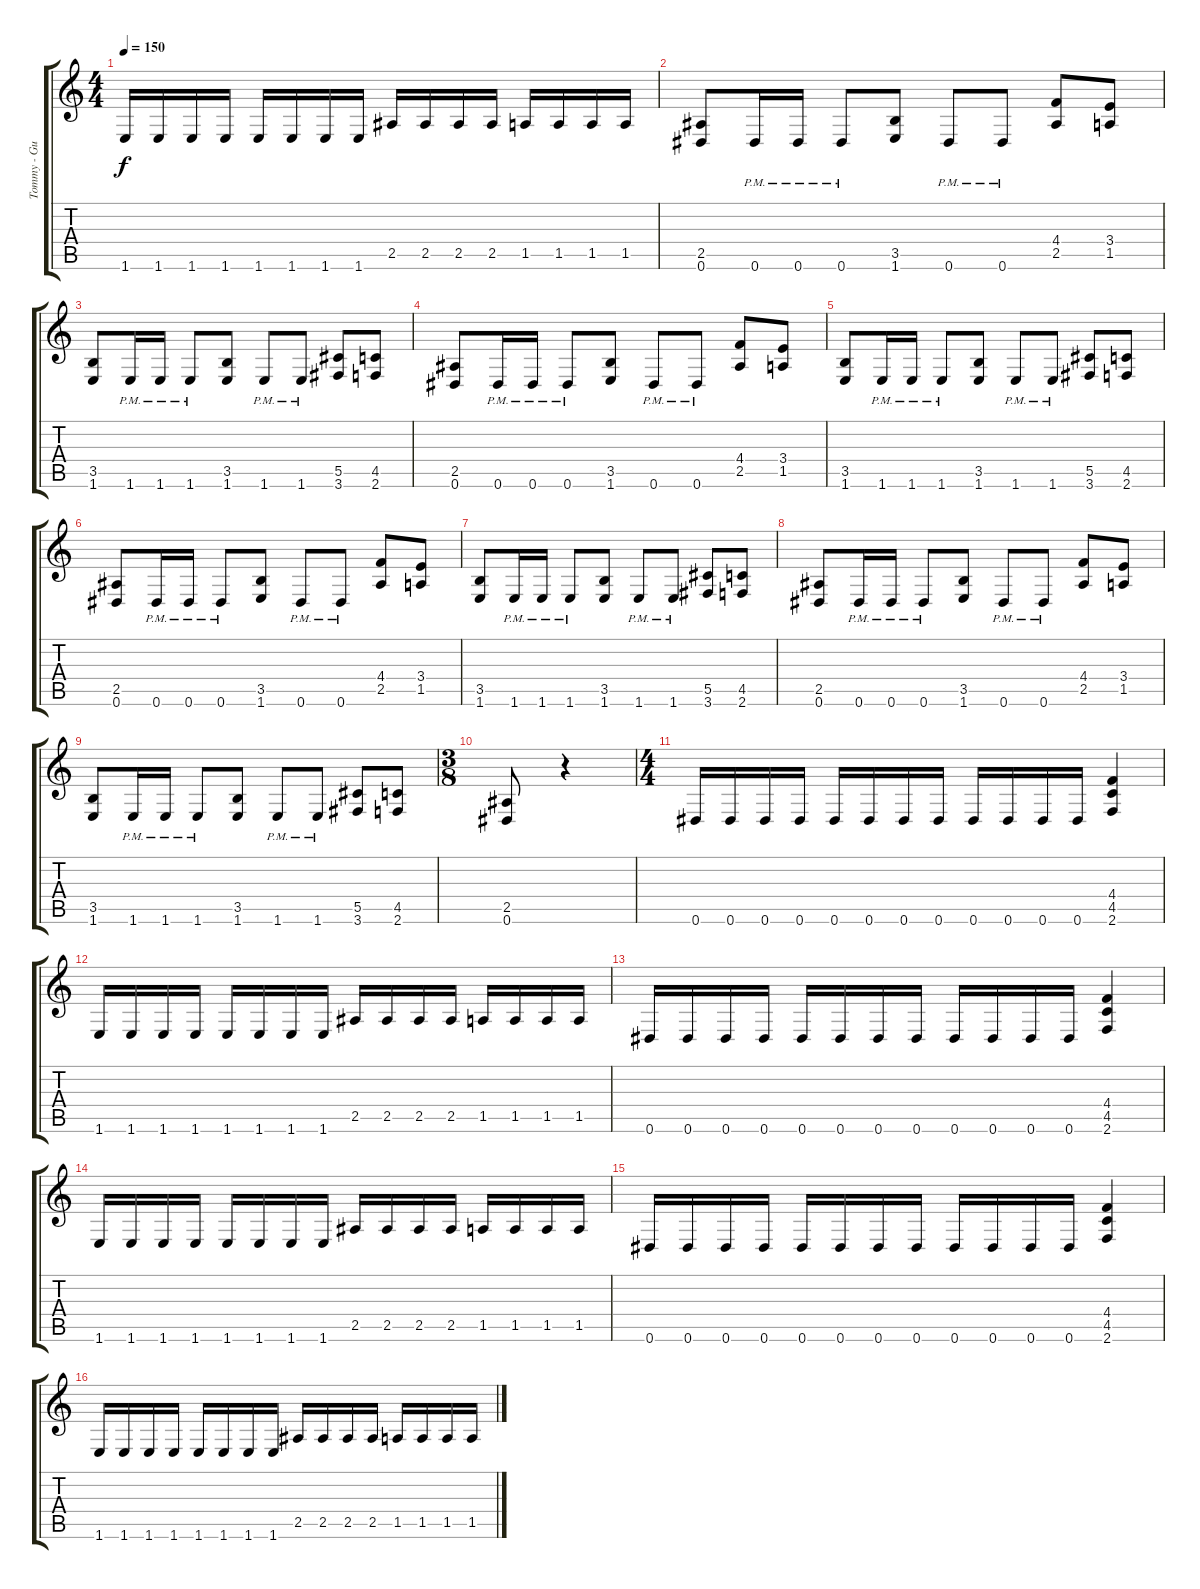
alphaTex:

\track ("Tommy - Guitar 1" "Tommy - Gu") {instrument distortionguitar}
\staff {score tabs}
\tuning (Eb4 Bb3 Gb3 Db3 Ab2 Eb2) {hide}
\ts (4 4)
\tempo 150
\clef g2
\ks c
1.6.16{dy f} 1.6.16 1.6.16 1.6.16 1.6.16 1.6.16 1.6.16 1.6.16 2.5.16 2.5.16 2.5.16 2.5.16 1.5.16 1.5.16 1.5.16 1.5.16 |
(2.5 0.6).8 0.6{pm}.16 0.6{pm}.16 0.6{pm}.8 (3.5 1.6).8 0.6{pm}.8 0.6{pm}.8 (4.4 2.5).8 (3.4 1.5).8 |
(3.5 1.6).8 1.6{pm}.16 1.6{pm}.16 1.6{pm}.8 (3.5 1.6).8 1.6{pm}.8 1.6{pm}.8 (5.5 3.6).8 (4.5 2.6).8 |
(2.5 0.6).8 0.6{pm}.16 0.6{pm}.16 0.6{pm}.8 (3.5 1.6).8 0.6{pm}.8 0.6{pm}.8 (4.4 2.5).8 (3.4 1.5).8 |
(3.5 1.6).8 1.6{pm}.16 1.6{pm}.16 1.6{pm}.8 (3.5 1.6).8 1.6{pm}.8 1.6{pm}.8 (5.5 3.6).8 (4.5 2.6).8 |
(2.5 0.6).8 0.6{pm}.16 0.6{pm}.16 0.6{pm}.8 (3.5 1.6).8 0.6{pm}.8 0.6{pm}.8 (4.4 2.5).8 (3.4 1.5).8 |
(3.5 1.6).8 1.6{pm}.16 1.6{pm}.16 1.6{pm}.8 (3.5 1.6).8 1.6{pm}.8 1.6{pm}.8 (5.5 3.6).8 (4.5 2.6).8 |
(2.5 0.6).8 0.6{pm}.16 0.6{pm}.16 0.6{pm}.8 (3.5 1.6).8 0.6{pm}.8 0.6{pm}.8 (4.4 2.5).8 (3.4 1.5).8 |
(3.5 1.6).8 1.6{pm}.16 1.6{pm}.16 1.6{pm}.8 (3.5 1.6).8 1.6{pm}.8 1.6{pm}.8 (5.5 3.6).8 (4.5 2.6).8 |
\ts (3 8)
(2.5 0.6).8 r.4 |
\ts (4 4)
0.6.16 0.6.16 0.6.16 0.6.16 0.6.16 0.6.16 0.6.16 0.6.16 0.6.16 0.6.16 0.6.16 0.6.16 (4.4 4.5 2.6).4 |
1.6.16 1.6.16 1.6.16 1.6.16 1.6.16 1.6.16 1.6.16 1.6.16 2.5.16 2.5.16 2.5.16 2.5.16 1.5.16 1.5.16 1.5.16 1.5.16 |
0.6.16 0.6.16 0.6.16 0.6.16 0.6.16 0.6.16 0.6.16 0.6.16 0.6.16 0.6.16 0.6.16 0.6.16 (4.4 4.5 2.6).4 |
1.6.16 1.6.16 1.6.16 1.6.16 1.6.16 1.6.16 1.6.16 1.6.16 2.5.16 2.5.16 2.5.16 2.5.16 1.5.16 1.5.16 1.5.16 1.5.16 |
0.6.16 0.6.16 0.6.16 0.6.16 0.6.16 0.6.16 0.6.16 0.6.16 0.6.16 0.6.16 0.6.16 0.6.16 (4.4 4.5 2.6).4 |
1.6.16 1.6.16 1.6.16 1.6.16 1.6.16 1.6.16 1.6.16 1.6.16 2.5.16 2.5.16 2.5.16 2.5.16 1.5.16 1.5.16 1.5.16 1.5.16
